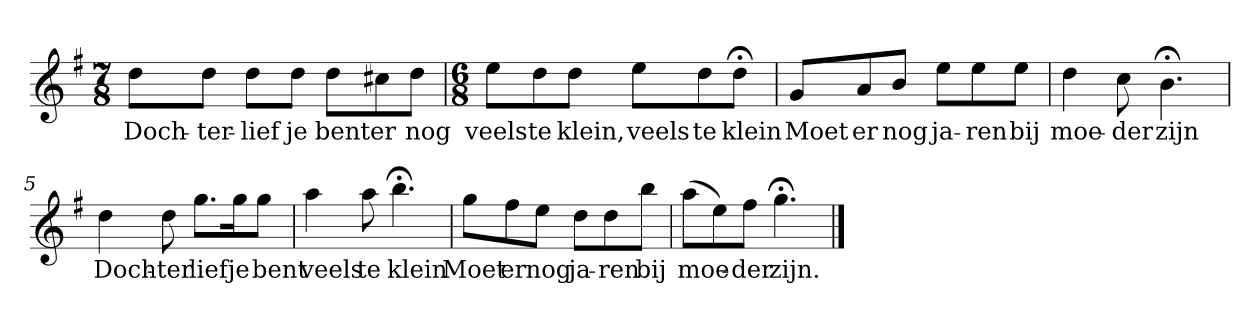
**kern	**text
*part1	*part1
*staff1	*staff1
*k[f#]	*
*G:	*
*M7/8	*
*MM120	*
=1	=1
8ddL	Doch-
8ddJ	-ter-
8ddL	-lief
8ddJ	je
8ddL	bent
8cc#X	er
8ddJ	nog
=2	=2
*M6/8	*
8eeL	veels
8dd	te
8ddJ	klein,
8eeL	veels
8dd	te
8dd;<J	klein
=3	=3
8gL	Moet
8a	er
8bJ	nog
8eeL	ja-
8ee	-ren
8eeJ	bij
=4	=4
4dd	moe-
8cc	-der
4.b;<	zijn
=5	=5
4dd	Doch-
8dd	-ter
8.ggL	lief
16ggK	je
8ggJ	bent
=6	=6
4aa	veels
8aa	te
4.bb;<	klein
=7	=7
8ggL	Moet
8ff#	er
8eeJ	nog
8ddL	ja-
8dd	-ren
8bbJ	bij
=8	=8
(8aaL	moe-
8ee)	.
8ff#J	-der
4.gg;<	zijn.
==	==
*-	*-
